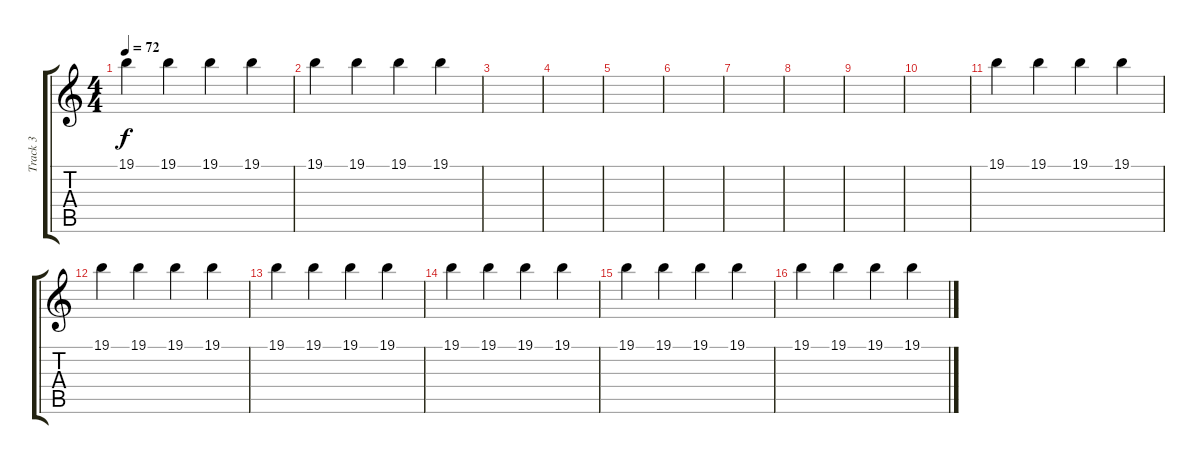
\track ("Track 3" "Track 3") {instrument acousticgrandpiano}
\staff {score tabs}
\tuning (E4 B3 G3 D3 A2 E2) {hide}
\ts (4 4)
\tempo 72
\clef g2
\ks c
19.1.4{dy f} 19.1.4 19.1.4 19.1.4 |
19.1.4 19.1.4 19.1.4 19.1.4 |
|
|
|
|
|
|
|
|
19.1.4 19.1.4 19.1.4 19.1.4 |
19.1.4 19.1.4 19.1.4 19.1.4 |
19.1.4 19.1.4 19.1.4 19.1.4 |
19.1.4 19.1.4 19.1.4 19.1.4 |
19.1.4 19.1.4 19.1.4 19.1.4 |
19.1.4 19.1.4 19.1.4 19.1.4
